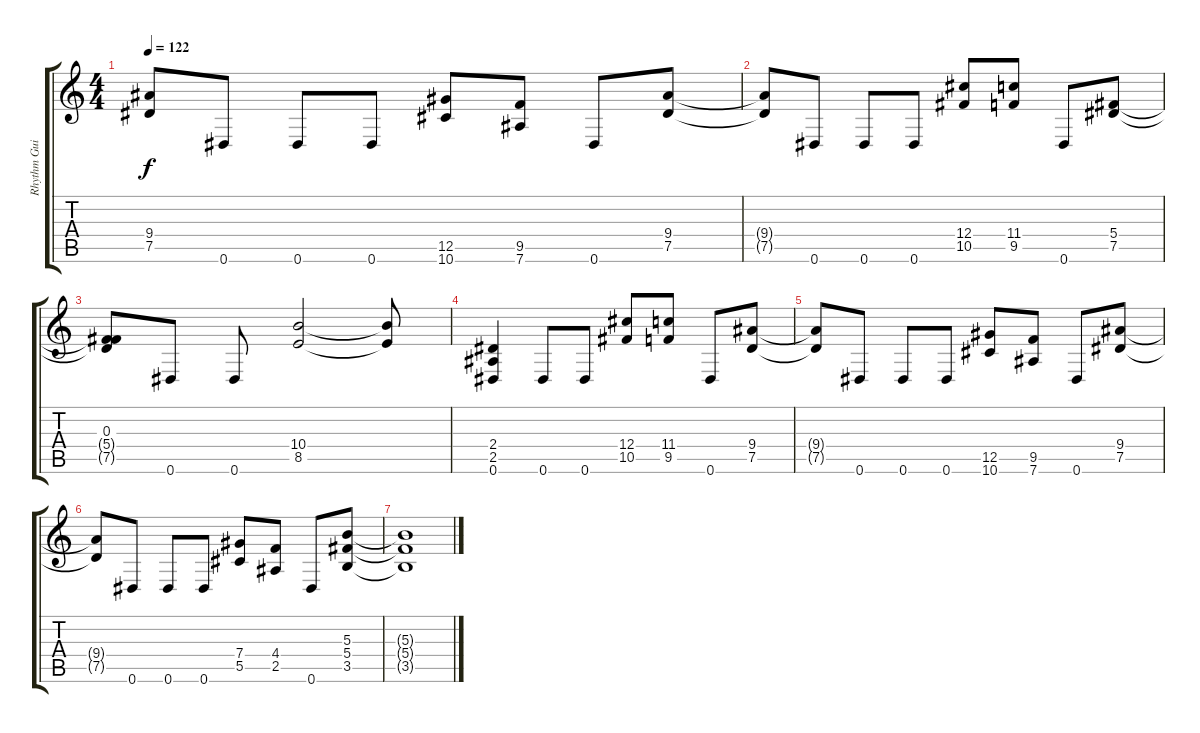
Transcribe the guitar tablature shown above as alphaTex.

\track ("Rhythm Guitar (Dave Mustaine)" "Rhythm Gui") {instrument distortionguitar}
\staff {score tabs}
\tuning (Eb4 Bb3 Gb3 Db3 Ab2 Eb2) {hide}
\ts (4 4)
\tempo 122
\clef g2
\ks c
(9.4{t} 7.5{t}).8{dy f volume 12} 0.6.8 0.6.8 0.6.8 (12.5 10.6).8 (9.5 7.6).8 0.6.8 (9.4 7.5).8 |
(9.4{t} 7.5{t}).8{volume 10} 0.6.8 0.6.8 0.6.8 (12.4 10.5).8 (11.4 9.5).8 0.6.8 (5.4 7.5).8 |
(0.3 5.4{t} 7.5{t}).8{volume 8} 0.6.8 0.6.8 (10.4 8.5).2 (10.4{t} 8.5{t}).8 |
(2.4 2.5 0.6).4{volume 6} 0.6.8 0.6.8 (12.4 10.5).8 (11.4 9.5).8 0.6.8 (9.4 7.5).8 |
(9.4{t} 7.5{t}).8{volume 4} 0.6.8 0.6.8 0.6.8 (12.5 10.6).8 (9.5 7.6).8 0.6.8 (9.4 7.5).8 |
(9.4{t} 7.5{t}).8{volume 2} 0.6.8 0.6.8 0.6.8 (7.4 5.5).8 (4.4 2.5).8 0.6.8 (5.3 5.4 3.5).8 |
(5.3{t} 5.4{t} 3.5{t}).1
